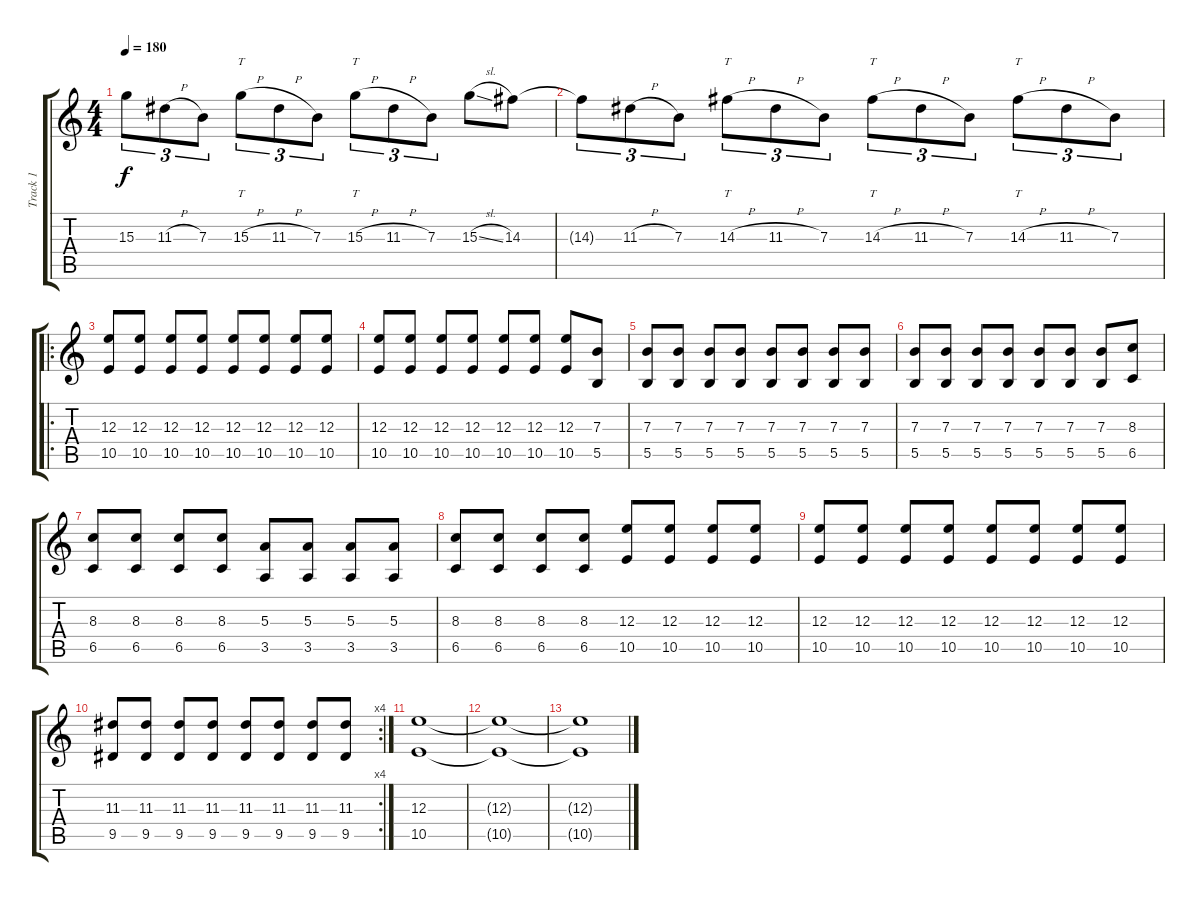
\track ("Track 1" "Track 1") {instrument distortionguitar}
\staff {score tabs}
\tuning (Db4 Ab3 E3 B2 Gb2 B1) {hide}
\ts (4 4)
\tempo 180
\clef g2
\ks c
15.3{t}.8{tu (3 2) dy f} 11.3{h}.8{tu (3 2)} 7.3.8{tu (3 2)} 15.3{h}.8{tt tu (3 2)} 11.3{h}.8{tu (3 2)} 7.3.8{tu (3 2)} 15.3{h}.8{tt tu (3 2)} 11.3{h}.8{tu (3 2)} 7.3.8{tu (3 2)} 15.3{sl}.8 14.3.8 |
14.3{t}.8{tu (3 2)} 11.3{h}.8{tu (3 2)} 7.3.8{tu (3 2)} 14.3{h}.8{tt tu (3 2)} 11.3{h}.8{tu (3 2)} 7.3.8{tu (3 2)} 14.3{h}.8{tt tu (3 2)} 11.3{h}.8{tu (3 2)} 7.3.8{tu (3 2)} 14.3{h}.8{tt tu (3 2)} 11.3{h}.8{tu (3 2)} 7.3.8{tu (3 2)} |
\ro
(12.3 10.5).8 (12.3 10.5).8 (12.3 10.5).8 (12.3 10.5).8 (12.3 10.5).8 (12.3 10.5).8 (12.3 10.5).8 (12.3 10.5).8 |
(12.3 10.5).8 (12.3 10.5).8 (12.3 10.5).8 (12.3 10.5).8 (12.3 10.5).8 (12.3 10.5).8 (12.3 10.5).8 (7.3 5.5).8 |
(7.3 5.5).8 (7.3 5.5).8 (7.3 5.5).8 (7.3 5.5).8 (7.3 5.5).8 (7.3 5.5).8 (7.3 5.5).8 (7.3 5.5).8 |
(7.3 5.5).8 (7.3 5.5).8 (7.3 5.5).8 (7.3 5.5).8 (7.3 5.5).8 (7.3 5.5).8 (7.3 5.5).8 (8.3 6.5).8 |
(8.3 6.5).8 (8.3 6.5).8 (8.3 6.5).8 (8.3 6.5).8 (5.3 3.5).8 (5.3 3.5).8 (5.3 3.5).8 (5.3 3.5).8 |
(8.3 6.5).8 (8.3 6.5).8 (8.3 6.5).8 (8.3 6.5).8 (12.3 10.5).8 (12.3 10.5).8 (12.3 10.5).8 (12.3 10.5).8 |
(12.3 10.5).8 (12.3 10.5).8 (12.3 10.5).8 (12.3 10.5).8 (12.3 10.5).8 (12.3 10.5).8 (12.3 10.5).8 (12.3 10.5).8 |
\rc 4
(11.3 9.5).8 (11.3 9.5).8 (11.3 9.5).8 (11.3 9.5).8 (11.3 9.5).8 (11.3 9.5).8 (11.3 9.5).8 (11.3 9.5).8 |
(12.3 10.5).1 |
(12.3{t} 10.5{t}).1 |
(12.3{t} 10.5{t}).1
